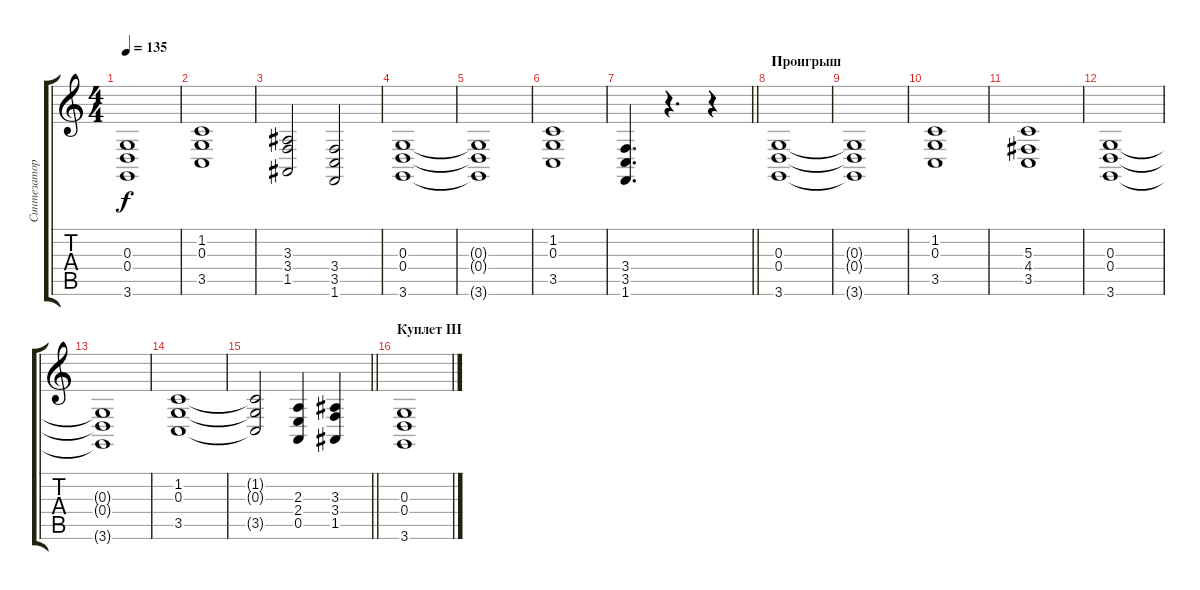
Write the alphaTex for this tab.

\track ("Синтезатор" "Синтезатор") {instrument synthstrings1}
\staff {score tabs}
\tuning (E4 B3 G3 D3 A2 E2) {hide}
\ts (4 4)
\tempo 135
\clef g2
\ks c
(0.3{t} 0.4{t} 3.6{t}).1{dy f} |
(1.2 0.3 3.5).1 |
(3.3 3.4 1.5).2 (3.4 3.5 1.6).2 |
(0.3 0.4 3.6).1 |
(0.3{t} 0.4{t} 3.6{t}).1 |
(1.2 0.3 3.5).1 |
\barLineRight lightlight
(3.4 3.5 1.6).4{d} r.4{d} r.4 |
\section ("" "Проигрыш")
(0.3 0.4 3.6).1 |
(0.3{t} 0.4{t} 3.6{t}).1 |
(1.2 0.3 3.5).1 |
(5.3 4.4 3.5).1 |
(0.3 0.4 3.6).1 |
(0.3{t} 0.4{t} 3.6{t}).1 |
(1.2 0.3 3.5).1 |
\barLineRight lightlight
(1.2{t} 0.3{t} 3.5{t}).2 (2.3 2.4 0.5).4 (3.3 3.4 1.5).4 |
\section ("" "Куплет III")
(0.3 0.4 3.6).1
